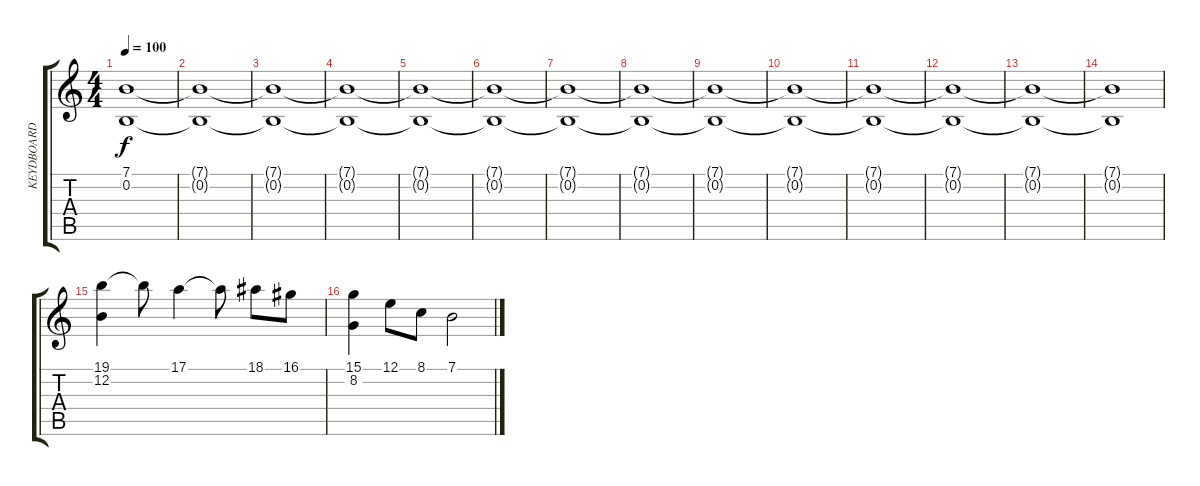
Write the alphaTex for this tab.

\track ("KEYDBOARD" "KEYDBOARD") {instrument stringensemble1}
\staff {score tabs}
\tuning (E4 B3 G3 D3 A2 E2) {hide}
\ts (4 4)
\tempo 100
\clef g2
\ks c
(7.1{t} 0.2{t}).1{dy f} |
(7.1{t} 0.2{t}).1 |
(7.1{t} 0.2{t}).1 |
(7.1{t} 0.2{t}).1 |
(7.1{t} 0.2{t}).1 |
(7.1{t} 0.2{t}).1 |
(7.1{t} 0.2{t}).1 |
(7.1{t} 0.2{t}).1 |
(7.1{t} 0.2{t}).1 |
(7.1{t} 0.2{t}).1 |
(7.1{t} 0.2{t}).1 |
(7.1{t} 0.2{t}).1 |
(7.1{t} 0.2{t}).1 |
(7.1{t} 0.2{t}).1 |
(19.1 12.2).4{volume 16} 19.1{t}.8 17.1.4 17.1{t}.8 18.1.8 16.1.8 |
(15.1 8.2).4 12.1.8 8.1.8 7.1.2
